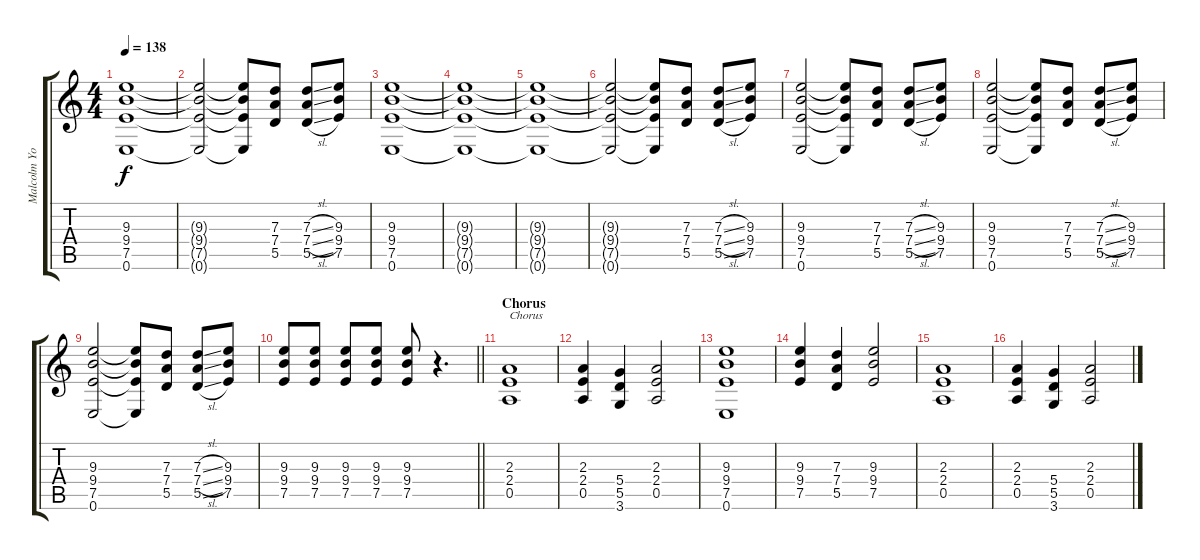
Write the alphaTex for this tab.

\track ("Malcolm Young" "Malcolm Yo") {instrument distortionguitar}
\staff {score tabs}
\tuning (E4 B3 G3 D3 A2 E2) {hide}
\ts (4 4)
\tempo 138
\clef g2
\ks c
(9.3{t} 9.4{t} 7.5{t} 0.6{t}).1{dy f} |
(9.3{t} 9.4{t} 7.5{t} 0.6{t}).2 (9.3{t} 9.4{t} 7.5{t} 0.6{t}).8 (7.3 7.4 5.5).8 (7.3{sl} 7.4{sl} 5.5{sl}).8 (9.3 9.4 7.5).8 |
(9.3 9.4 7.5 0.6).1 |
(9.3{t} 9.4{t} 7.5{t} 0.6{t}).1 |
(9.3{t} 9.4{t} 7.5{t} 0.6{t}).1 |
(9.3{t} 9.4{t} 7.5{t} 0.6{t}).2 (9.3{t} 9.4{t} 7.5{t} 0.6{t}).8 (7.3 7.4 5.5).8 (7.3{sl} 7.4{sl} 5.5{sl}).8 (9.3 9.4 7.5).8 |
(9.3 9.4 7.5 0.6).2 (9.3{t} 9.4{t} 7.5{t} 0.6{t}).8 (7.3 7.4 5.5).8 (7.3{sl} 7.4{sl} 5.5{sl}).8 (9.3 9.4 7.5).8 |
(9.3 9.4 7.5 0.6).2 (9.3{t} 9.4{t} 7.5{t} 0.6{t}).8 (7.3 7.4 5.5).8 (7.3{sl} 7.4{sl} 5.5{sl}).8 (9.3 9.4 7.5).8 |
(9.3 9.4 7.5 0.6).2 (9.3{t} 9.4{t} 7.5{t} 0.6{t}).8 (7.3 7.4 5.5).8 (7.3{sl} 7.4{sl} 5.5{sl}).8 (9.3 9.4 7.5).8 |
\barLineRight lightlight
(9.3 9.4 7.5).8 (9.3 9.4 7.5).8 (9.3 9.4 7.5).8 (9.3 9.4 7.5).8 (9.3 9.4 7.5).8 r.4{d} |
\section ("" "Chorus")
(2.3 2.4 0.5).1{txt "Chorus"} |
(2.3 2.4 0.5).4 (5.4 5.5 3.6).4 (2.3 2.4 0.5).2 |
(9.3 9.4 7.5 0.6).1 |
(9.3 9.4 7.5).4 (7.3 7.4 5.5).4 (9.3 9.4 7.5).2 |
(2.3 2.4 0.5).1 |
(2.3 2.4 0.5).4 (5.4 5.5 3.6).4 (2.3 2.4 0.5).2
